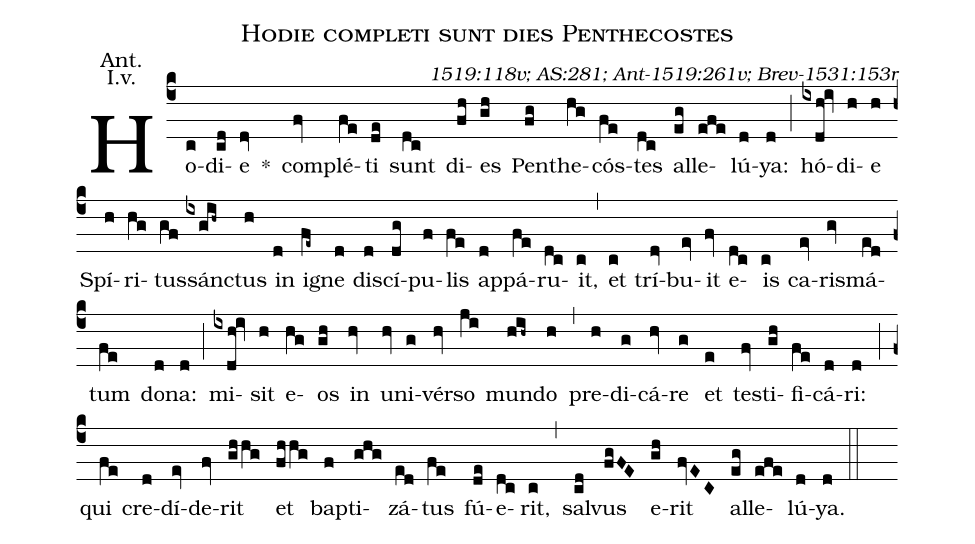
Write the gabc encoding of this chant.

name: Hodie completi sunt dies Penthecostes;
commentary: 1519:118v; AS:281; Ant-1519:261v; Brev-1531:153r;
annotation: Ant.;
annotation: I.v.;
%%
(c4) Ho(c)di(cd)e(dv) *() com(fv)plé(fe)ti(de) sunt(dc) di(fh)es(gh) Pen(fg)the(hg)cós(fe)tes(dc) al(eg)le(efe)lú(d)ya:(d) (;)
hó(ixdh!iv)di(h)e(h) Spí(h)ri(hg)tus(gf)sánc(ixgih~)tus(h) in(d) ig(fe~)ne(d) dis(d)cí(dg)pu(f)lis(fe) ap(d)pá(fe)ru(dc)it,(c) (,)
et(c) trí(dv)bu(ev)it(fv) e(dc)is(c) ca(ev)ris(gv)má(ed)tum(fe) do(d)na:(d) (;)
mi(ixdh!iv)sit(h) e(hg)os(gh) in(hv) u(hv)ni(g)vér(hv)so(ji) mun(hih~)do(h) (,)
pre(h)di(g)cá(hv)re(g) et(e) tes(fv)ti(gh)fi(fe)cá(d)ri:(d) (;)
qui(fe) cre(d)dí(ev)de(fv)rit(ghhg) et(fhhg) bap(f)ti(ghg)zá(ed)tus(fe) fú(de)e(dc)rit,(c) (,)
sal(cd)vus(fgFE) e(gh)rit(fvEC) al(eg)le(efe)lú(d)ya.(d) (::)
